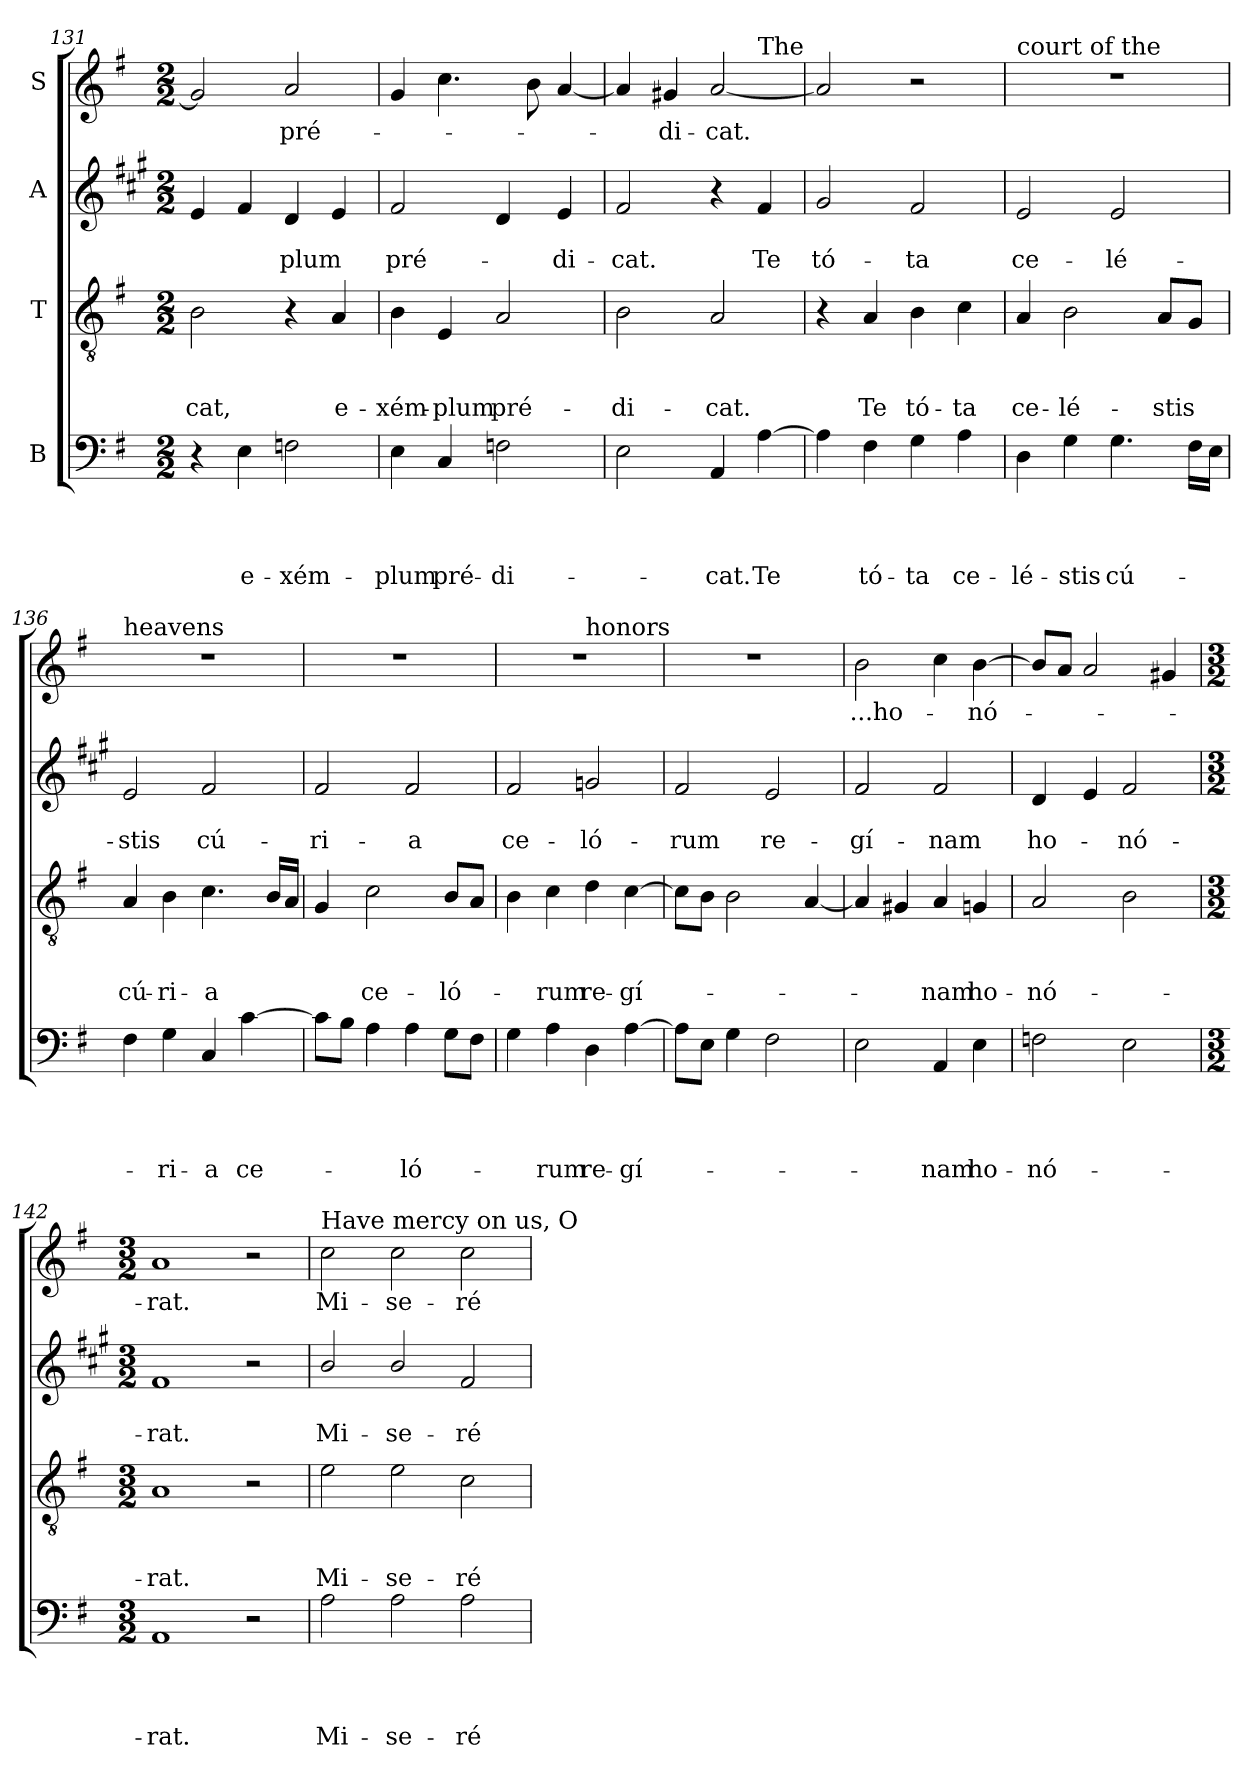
**kern	**text	**text	**text	**text	**kern	**text	**text	**text	**kern	**text	**text	**kern	**text
*part4	*part4	*part4	*part4	*part4	*part3	*part3	*part3	*part3	*part2	*part2	*part2	*part1	*part1
*staff4	*staff4	*staff4	*staff4	*staff4	*staff3	*staff3	*staff3	*staff3	*staff2	*staff2	*staff2	*staff1	*staff1
*I"B	*	*	*	*	*I"T	*	*	*	*I"A	*	*	*I"S	*
*clefF4	*	*	*	*	*clefGv2	*	*	*	*clefG2	*	*	*clefG2	*
*	*	*	*	*	*	*	*	*	*ITrd1c2	*	*	*	*
*k[f#]	*	*	*	*	*k[f#]	*	*	*	*k[f#]	*	*	*k[f#]	*
*G:	*	*	*	*	*G:	*	*	*	*G:	*	*	*G:	*
*M2/2	*	*	*	*	*M2/2	*	*	*	*M2/2	*	*	*M2/2	*
=131	=131	=131	=131	=131	=131	=131	=131	=131	=131	=131	=131	=131	=131
!	!	!	!	!	!	!	!	!LO:LY:b	!	!	!	!	!
4r	.	.	.	.	2B\	.	.	-cat,	4d/	.	.	2g/]	.
!	!	!	!	!LO:LY:b	!	!	!	!	!	!	!	!	!
4E\	.	.	.	e-	.	.	.	.	4e/	.	.	.	.
!	!	!	!	!LO:LY:b	!	!	!	!	!	!	!LO:LY:b	!	!LO:LY:b
2F\	.	.	.	-xém-	4r	.	.	.	4c/	.	-plum	2a/	pré-
!	!	!	!	!	!	!	!	!LO:LY:b	!	!	!	!	!
.	.	.	.	.	4A/	.	.	e-	4d/	.	.	.	.
=132	=132	=132	=132	=132	=132	=132	=132	=132	=132	=132	=132	=132	=132
!	!	!	!	!LO:LY:b	!	!	!	!LO:LY:b	!	!	!LO:LY:b	!	!
4E\	.	.	.	-plum	4B\	.	.	-xém-	2e/	.	pré-	4g/	.
!	!	!	!	!LO:LY:b	!	!	!	!LO:LY:b	!	!	!	!	!
4C/	.	.	.	pré-	4E/	.	.	-plum	.	.	.	4.cc\	.
!	!	!	!	!LO:LY:b	!	!	!	!LO:LY:b	!	!	!	!	!
2F\	.	.	.	-di-	2A/	.	.	pré-	4c/	.	.	.	.
.	.	.	.	.	.	.	.	.	.	.	.	8b\	.
!	!	!	!	!	!	!	!	!	!	!	!LO:LY:b	!	!
.	.	.	.	.	.	.	.	.	4d/	.	-di-	[4a/	.
!!LO:PB:g=z
=133	=133	=133	=133	=133	=133	=133	=133	=133	=133	=133	=133	=133	=133
!	!	!	!	!	!	!	!	!LO:LY:b	!	!	!LO:LY:b	!	!
*	*	*	*	*	*	*	*	*	*	*	*	*^	*
2E\	.	.	.	.	2B\	.	.	-di-	2e/	.	-cat.	4a/]	2.ryy	.
!	!	!	!	!	!	!	!	!	!	!	!	!	!	!LO:LY:b
.	.	.	.	.	.	.	.	.	.	.	.	4g#/	.	-di-
!	!	!	!	!LO:LY:b	!	!	!	!LO:LY:b	!	!	!	!	!	!LO:LY:b
4AA/	.	.	.	-cat.	2A/	.	.	-cat.	4r	.	.	[2a/	.	-cat.
!	!	!	!	!	!	!	!	!	!	!	!	!	!LO:TX:a:t=The	!
!	!	!	!	!LO:LY:b	!	!	!	!	!	!	!LO:LY:b	!	!	!
[4A\	.	.	.	Te	.	.	.	.	4e/	.	Te	.	4ryy	.
=134	=134	=134	=134	=134	=134	=134	=134	=134	=134	=134	=134	=134	=134	=134
!	!	!	!	!	!	!	!	!	!	!	!	!LO:TX:a:t=whole heavenly	!	!
!	!	!	!	!	!	!	!	!	!	!	!LO:LY:b	!	!	!
*	*	*	*	*	*	*	*	*	*	*	*	*v	*v	*
4A\]	.	.	.	.	4r	.	.	.	2f#/	.	tó-	2a/]	.
!	!	!	!	!LO:LY:b	!	!	!	!LO:LY:b	!	!	!	!	!
4F#\	.	.	.	tó-	4A/	.	.	Te	.	.	.	.	.
!	!	!	!	!LO:LY:b	!	!	!	!LO:LY:b	!	!	!LO:LY:b	!	!
4G\	.	.	.	-ta	4B\	.	.	tó-	2e/	.	-ta	2r	.
!	!	!	!	!LO:LY:b	!	!	!	!LO:LY:b	!	!	!	!	!
4A\	.	.	.	ce-	4c\	.	.	-ta	.	.	.	.	.
=135	=135	=135	=135	=135	=135	=135	=135	=135	=135	=135	=135	=135	=135
!	!	!	!	!	!	!	!	!	!	!	!	!LO:TX:a:t=court of the	!
!	!	!	!	!LO:LY:b	!	!	!	!LO:LY:b	!	!	!LO:LY:b	!	!
4D\	.	.	.	-lé-	4A/	.	.	ce-	2d/	.	ce-	1r	.
!	!	!	!	!LO:LY:b	!	!	!	!LO:LY:b	!	!	!	!	!
4G\	.	.	.	-stis	2B\	.	.	-lé-	.	.	.	.	.
!	!	!	!	!LO:LY:b	!	!	!	!	!	!	!LO:LY:b	!	!
4.G\	.	.	.	cú-	.	.	.	.	2d/	.	-lé-	.	.
!	!	!	!	!	!	!	!	!LO:LY:b	!	!	!	!	!
.	.	.	.	.	8A/L	.	.	-stis	.	.	.	.	.
16F#\LL	.	.	.	.	8G/J	.	.	.	.	.	.	.	.
16E\JJ	.	.	.	.	.	.	.	.	.	.	.	.	.
=136	=136	=136	=136	=136	=136	=136	=136	=136	=136	=136	=136	=136	=136
!	!	!	!	!	!	!	!	!	!	!	!	!LO:TX:a:t=heavens	!
!	!	!	!	!	!	!	!	!LO:LY:b	!	!	!LO:LY:b	!	!
4F#\	.	.	.	.	4A/	.	.	cú-	2d/	.	-stis	1r	.
!	!	!	!	!LO:LY:b	!	!	!	!LO:LY:b	!	!	!	!	!
4G\	.	.	.	-ri-	4B\	.	.	-ri-	.	.	.	.	.
!	!	!	!	!LO:LY:b	!	!	!	!LO:LY:b	!	!	!LO:LY:b	!	!
4C/	.	.	.	-a	4.c\	.	.	-a	2e/	.	cú-	.	.
!	!	!	!	!LO:LY:b	!	!	!	!	!	!	!	!	!
[4c\	.	.	.	ce-	.	.	.	.	.	.	.	.	.
.	.	.	.	.	16B/LL	.	.	.	.	.	.	.	.
.	.	.	.	.	16A/JJ	.	.	.	.	.	.	.	.
=137	=137	=137	=137	=137	=137	=137	=137	=137	=137	=137	=137	=137	=137
!	!	!	!	!	!	!	!	!	!	!	!LO:LY:b	!	!
8c\L]	.	.	.	.	4G/	.	.	.	2e/	.	-ri-	1r	.
8B\J	.	.	.	.	.	.	.	.	.	.	.	.	.
!	!	!	!	!	!	!	!	!LO:LY:b	!	!	!	!	!
4A\	.	.	.	.	2c\	.	.	ce-	.	.	.	.	.
!	!	!	!	!LO:LY:b	!	!	!	!	!	!	!LO:LY:b	!	!
4A\	.	.	.	-ló-	.	.	.	.	2e/	.	-a	.	.
!	!	!	!	!	!	!	!	!LO:LY:b	!	!	!	!	!
8G\L	.	.	.	.	8B/L	.	.	-ló-	.	.	.	.	.
8F#\J	.	.	.	.	8A/J	.	.	.	.	.	.	.	.
=138	=138	=138	=138	=138	=138	=138	=138	=138	=138	=138	=138	=138	=138
!	!	!	!	!	!	!	!	!	!	!	!LO:LY:b	!	!
*	*	*	*	*	*	*	*	*	*	*	*	*^	*
4G\	.	.	.	.	4B\	.	.	.	2e/	.	ce-	1r	2ryy	.
!	!	!	!	!LO:LY:b	!	!	!	!LO:LY:b	!	!	!	!	!	!
4A\	.	.	.	-rum	4c\	.	.	-rum	.	.	.	.	.	.
!	!	!	!	!	!	!	!	!	!	!	!	!	!LO:TX:a:t=honors	!
!	!	!	!	!LO:LY:b	!	!	!	!LO:LY:b	!	!	!LO:LY:b	!	!	!
4D\	.	.	.	re-	4d\	.	.	re-	2f/	.	-ló-	.	2ryy	.
!	!	!	!	!LO:LY:b	!	!	!	!LO:LY:b	!	!	!	!	!	!
[4A\	.	.	.	-gí-	[4c\	.	.	-gí-	.	.	.	.	.	.
!!LO:LB:g=z
=139	=139	=139	=139	=139	=139	=139	=139	=139	=139	=139	=139	=139	=139	=139
!	!	!	!	!	!	!	!	!	!	!	!	!LO:TX:a:t=you as queen.	!	!
!	!	!	!	!	!	!	!	!	!	!	!LO:LY:b	!	!	!
*	*	*	*	*	*	*	*	*	*	*	*	*v	*v	*
8A\L]	.	.	.	.	8c\L]	.	.	.	2e/	.	-rum	1r	.
8E\J	.	.	.	.	8B\J	.	.	.	.	.	.	.	.
4G\	.	.	.	.	2B\	.	.	.	.	.	.	.	.
!	!	!	!	!	!	!	!	!	!	!	!LO:LY:b	!	!
2F#\	.	.	.	.	.	.	.	.	2d/	.	re-	.	.
.	.	.	.	.	[4A/	.	.	.	.	.	.	.	.
=140	=140	=140	=140	=140	=140	=140	=140	=140	=140	=140	=140	=140	=140
!	!	!	!	!	!	!	!	!	!	!	!LO:LY:b	!	!LO:LY:b
2E\	.	.	.	.	4A/]	.	.	.	2e/	.	-gí-	2b\	...ho-
.	.	.	.	.	4G#/	.	.	.	.	.	.	.	.
!	!	!	!	!LO:LY:b	!	!	!	!LO:LY:b	!	!	!LO:LY:b	!	!
4AA/	.	.	.	-nam	4A/	.	.	-nam	2e/	.	-nam	4cc\	.
!	!	!	!	!LO:LY:b	!	!	!	!LO:LY:b	!	!	!	!	!LO:LY:b
4E\	.	.	.	ho-	4G/	.	.	ho-	.	.	.	[4b\	-nó-
=141	=141	=141	=141	=141	=141	=141	=141	=141	=141	=141	=141	=141	=141
!	!	!	!	!LO:LY:b	!	!	!	!LO:LY:b	!	!	!LO:LY:b	!	!
2F\	.	.	.	-nó-	2A/	.	.	-nó-	4c/	.	ho-	8b/L]	.
.	.	.	.	.	.	.	.	.	.	.	.	8a/J	.
.	.	.	.	.	.	.	.	.	4d/	.	.	2a/	.
!	!	!	!	!	!	!	!	!	!	!	!LO:LY:b	!	!
2E\	.	.	.	.	2B\	.	.	.	2e/	.	-nó-	.	.
.	.	.	.	.	.	.	.	.	.	.	.	4g#/	.
=142	=142	=142	=142	=142	=142	=142	=142	=142	=142	=142	=142	=142	=142
*M3/2	*	*	*	*	*M3/2	*	*	*	*M3/2	*	*	*M3/2	*
!	!	!	!	!LO:LY:b	!	!	!	!LO:LY:b	!	!	!LO:LY:b	!	!LO:LY:b
1AA	.	.	.	-rat.	1A	.	.	-rat.	1e	.	-rat.	1a	-rat.
2r	.	.	.	.	2r	.	.	.	2r	.	.	2r	.
=143	=143	=143	=143	=143	=143	=143	=143	=143	=143	=143	=143	=143	=143
!	!	!	!	!	!	!	!	!	!	!	!	!LO:TX:a:t=Have mercy on us, O	!
!	!	!	!	!LO:LY:b	!	!	!	!LO:LY:b	!	!	!LO:LY:b	!	!LO:LY:b
2A\	.	.	.	Mi-	2e\	.	.	Mi-	2a/	.	Mi-	2cc\	Mi-
!	!	!	!	!LO:LY:b	!	!	!	!LO:LY:b	!	!	!LO:LY:b	!	!LO:LY:b
2A\	.	.	.	-se-	2e\	.	.	-se-	2a/	.	-se-	2cc\	-se-
!	!	!	!	!LO:LY:b	!	!	!	!LO:LY:b	!	!	!LO:LY:b	!	!LO:LY:b
2A\	.	.	.	-ré-	2c\	.	.	-ré-	2e/	.	-ré-	2cc\	-ré-
=	=	=	=	=	=	=	=	=	=	=	=	=	=
*-	*-	*-	*-	*-	*-	*-	*-	*-	*-	*-	*-	*-	*-
